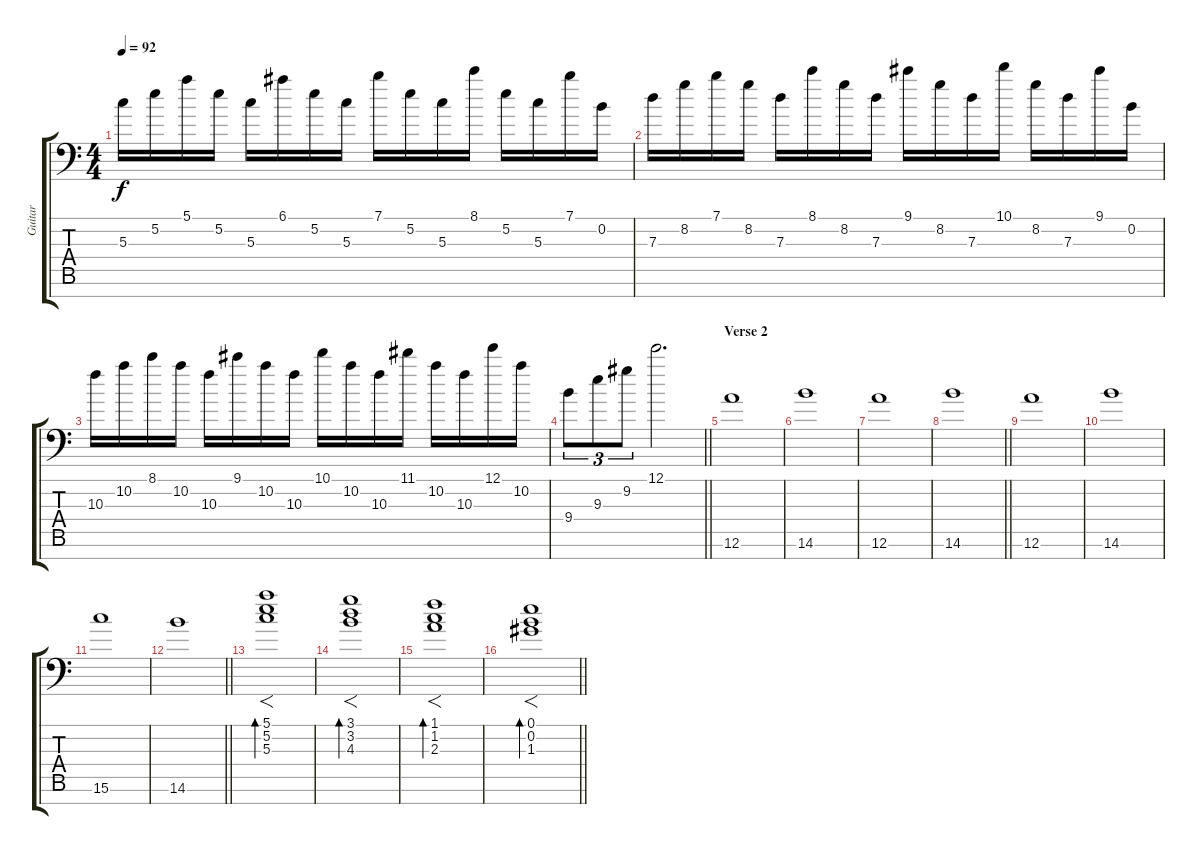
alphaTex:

\track ("Guitar" "Guitar") {instrument distortionguitar}
\staff {score tabs}
\tuning (E4 B3 G3 D3 D3 A2 A1) {hide}
\ts (4 4)
\tempo 92
\clef f4
\ks c
5.3.16{dy f} 5.2.16 5.1.16 5.2.16 5.3.16 6.1.16 5.2.16 5.3.16 7.1.16 5.2.16 5.3.16 8.1.16 5.2.16 5.3.16 7.1.16 0.2.16 |
7.3.16 8.2.16 7.1.16 8.2.16 7.3.16 8.1.16 8.2.16 7.3.16 9.1.16 8.2.16 7.3.16 10.1.16 8.2.16 7.3.16 9.1.16 0.2.16 |
10.3.16 10.2.16 8.1.16 10.2.16 10.3.16 9.1.16 10.2.16 10.3.16 10.1.16 10.2.16 10.3.16 11.1.16 10.2.16 10.3.16 12.1.16 10.2.16 |
\barLineRight lightlight
9.4.8{tu (3 2)} 9.3.8{tu (3 2)} 9.2.8{tu (3 2)} 12.1.2{d} |
\section ("" "Verse 2")
12.6.1 |
14.6.1 |
12.6.1 |
\barLineRight lightlight
14.6.1 |
12.6.1 |
14.6.1 |
15.6.1 |
\barLineRight lightlight
14.6.1 |
(5.1 5.2 5.3).1{f bd 60} |
(3.1 3.2 4.3).1{f bd 60} |
(1.1 1.2 2.3).1{f bd 60} |
\barLineRight lightlight
(0.1 0.2 1.3).1{f bd 60}
